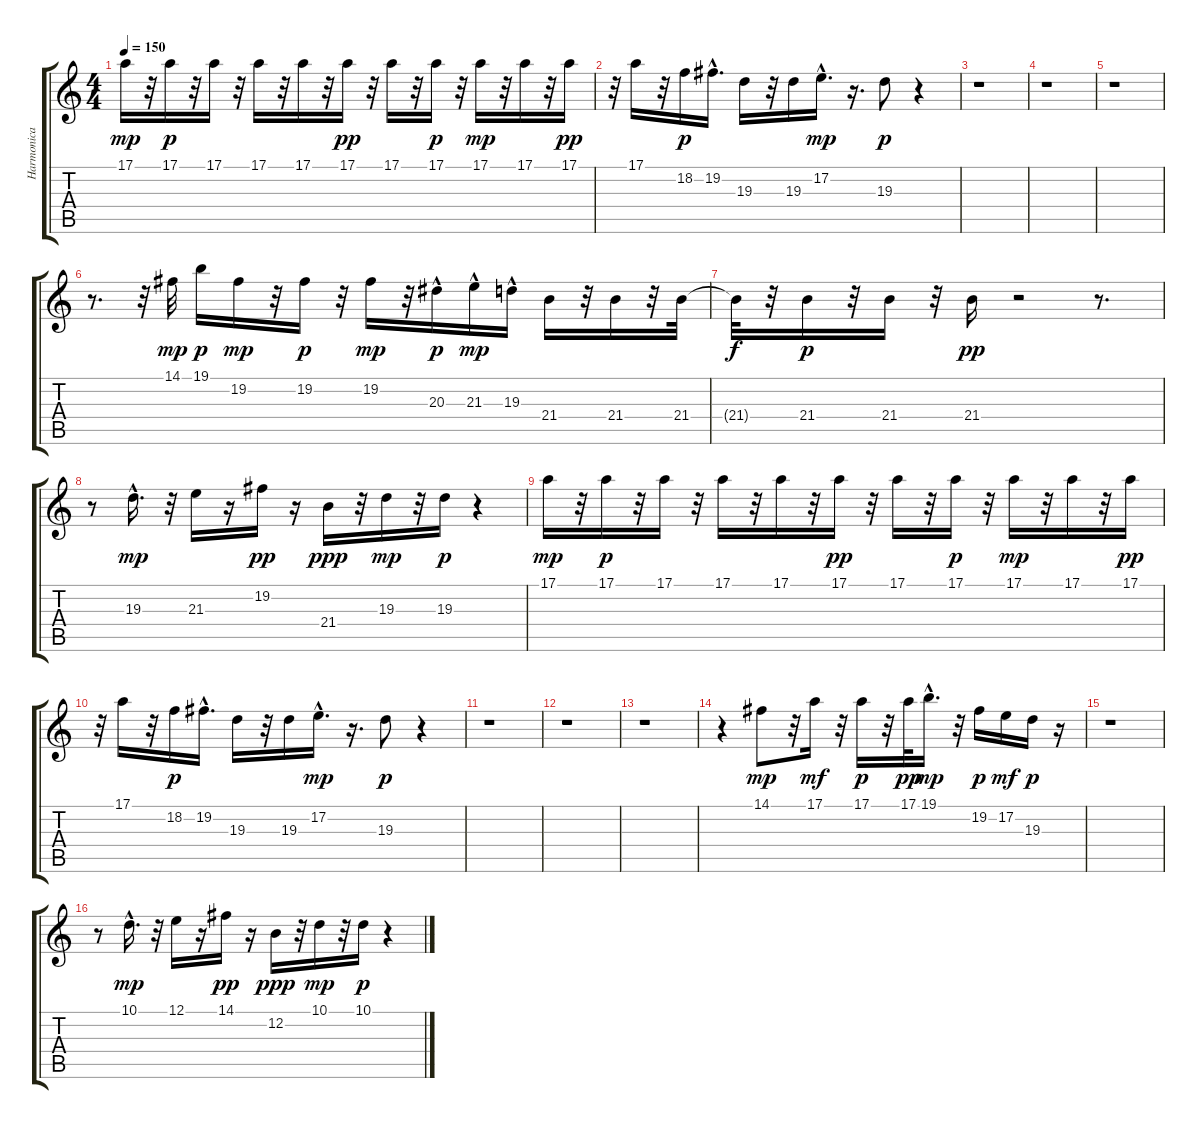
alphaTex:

\track ("Harmonica" "Harmonica") {instrument harmonica}
\staff {score tabs}
\tuning (E4 B3 G3 D3 A2 E2) {hide}
\ts (4 4)
\tempo 150
\clef g2
\ks c
17.1.16{dy mp} r.32 17.1.16{dy p} r.32 17.1.16 r.32 17.1.16 r.32 17.1.16 r.32 17.1.16{dy pp} r.32 17.1.16 r.32 17.1.16{dy p} r.32 17.1.16{dy mp} r.32 17.1.16 r.32 17.1.16{dy pp} |
r.32 17.1.16 r.32 18.2.16{dy p} 19.2{hac}.16{d} 19.3.16 r.32 19.3.16 17.2{hac}.16{d dy mp} r.16{d} 19.3.8{dy p} r.4 |
r.1 |
r.1 |
r.1 |
r.8{d} r.32 14.1.32{dy mp} 19.1.16{dy p} 19.2.16{dy mp} r.32 19.2.16{dy p} r.32 19.2.16{dy mp} r.32 20.3{hac}.16{dy p} 21.3{hac}.16{dy mp} 19.3{hac}.16 21.4.16 r.32 21.4.16 r.32 21.4.32 |
21.4{t}.32{dy f} r.32 21.4.16{dy p} r.32 21.4.16 r.32 21.4.16{dy pp} r.2 r.8{d} |
r.8 19.3{hac}.16{d dy mp} r.32 21.3.16 r.16 19.2.16{dy pp} r.16 21.4.16{dy ppp} r.32 19.3.16{dy mp} r.32 19.3.16{dy p} r.4 |
17.1.16{dy mp} r.32 17.1.16{dy p} r.32 17.1.16 r.32 17.1.16 r.32 17.1.16 r.32 17.1.16{dy pp} r.32 17.1.16 r.32 17.1.16{dy p} r.32 17.1.16{dy mp} r.32 17.1.16 r.32 17.1.16{dy pp} |
r.32 17.1.16 r.32 18.2.16{dy p} 19.2{hac}.16{d} 19.3.16 r.32 19.3.16 17.2{hac}.16{d dy mp} r.16{d} 19.3.8{dy p} r.4 |
r.1 |
r.1 |
r.1 |
r.4 14.1.8{dy mp} r.32 17.1.16{dy mf} r.32 17.1.16{dy p} r.32 17.1.32{dy pp} 19.1{hac}.16{d dy mp} r.32 19.2.16{dy p} 17.2.16{dy mf} 19.3.16{dy p} r.16 |
r.1 |
r.8 10.1{hac}.16{d dy mp} r.32 12.1.16 r.16 14.1.16{dy pp} r.16 12.2.16{dy ppp} r.32 10.1.16{dy mp} r.32 10.1.16{dy p} r.4
